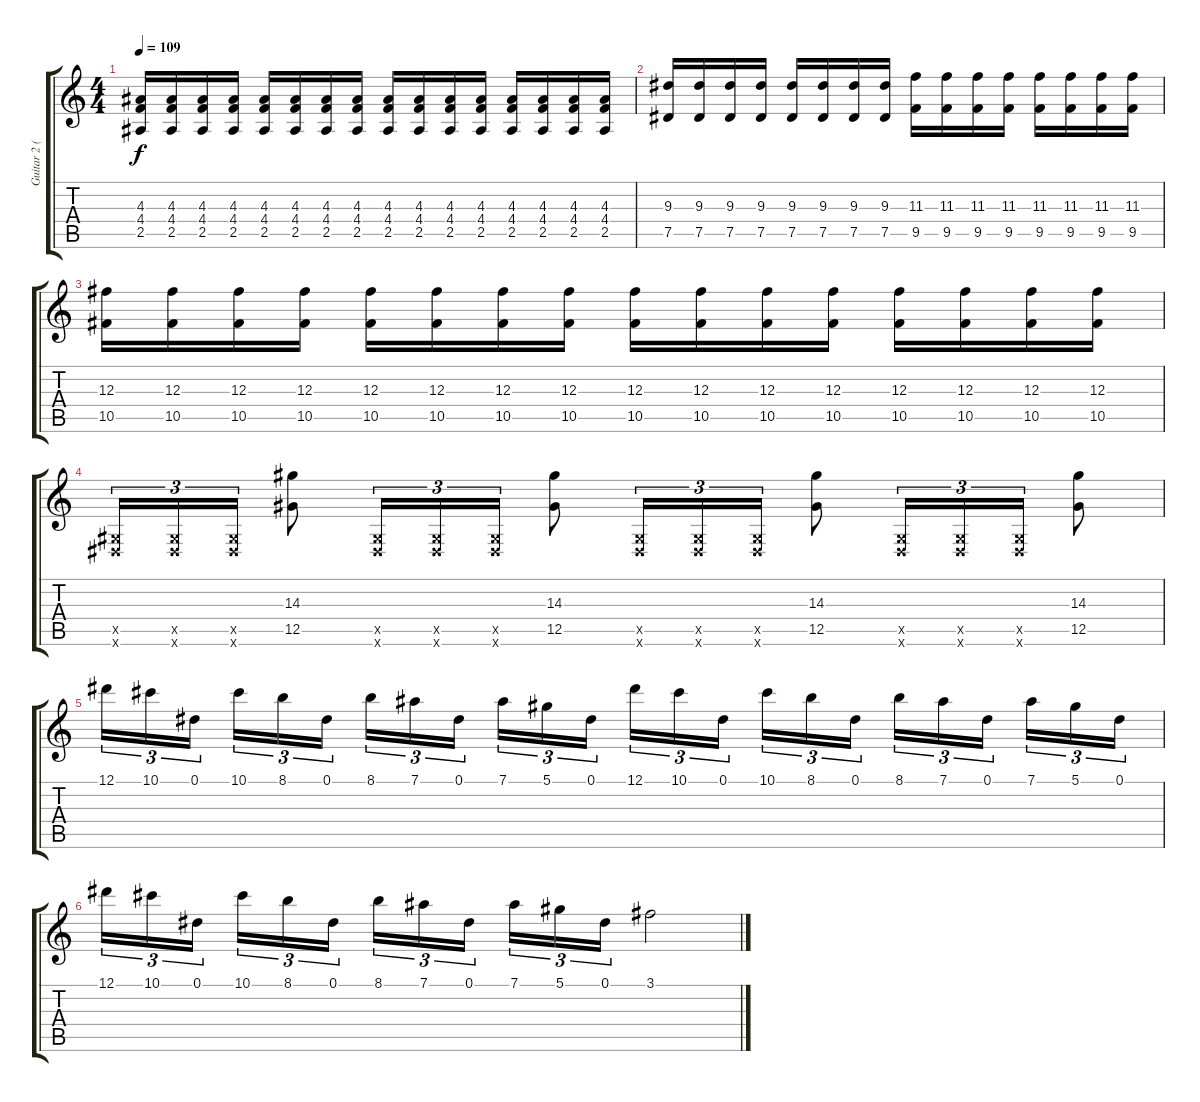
\track ("Guitar 2 (Tim)" "Guitar 2 (") {instrument distortionguitar}
\staff {score tabs}
\tuning (Eb4 Bb3 Gb3 Db3 Ab2 Eb2) {hide}
\ts (4 4)
\tempo 109
\clef g2
\ks c
(4.3 4.4 2.5).16{dy f} (4.3 4.4 2.5).16 (4.3 4.4 2.5).16 (4.3 4.4 2.5).16 (4.3 4.4 2.5).16 (4.3 4.4 2.5).16 (4.3 4.4 2.5).16 (4.3 4.4 2.5).16 (4.3 4.4 2.5).16 (4.3 4.4 2.5).16 (4.3 4.4 2.5).16 (4.3 4.4 2.5).16 (4.3 4.4 2.5).16 (4.3 4.4 2.5).16 (4.3 4.4 2.5).16 (4.3 4.4 2.5).16 |
(9.3 7.5).16 (9.3 7.5).16 (9.3 7.5).16 (9.3 7.5).16 (9.3 7.5).16 (9.3 7.5).16 (9.3 7.5).16 (9.3 7.5).16 (11.3 9.5).16 (11.3 9.5).16 (11.3 9.5).16 (11.3 9.5).16 (11.3 9.5).16 (11.3 9.5).16 (11.3 9.5).16 (11.3 9.5).16 |
(12.3 10.5).16 (12.3 10.5).16 (12.3 10.5).16 (12.3 10.5).16 (12.3 10.5).16 (12.3 10.5).16 (12.3 10.5).16 (12.3 10.5).16 (12.3 10.5).16 (12.3 10.5).16 (12.3 10.5).16 (12.3 10.5).16 (12.3 10.5).16 (12.3 10.5).16 (12.3 10.5).16 (12.3 10.5).16 |
(0.5{x} 0.6{x}).16{tu (3 2)} (0.5{x} 0.6{x}).16{tu (3 2)} (0.5{x} 0.6{x}).16{tu (3 2)} (14.3 12.5).8 (0.5{x} 0.6{x}).16{tu (3 2)} (0.5{x} 0.6{x}).16{tu (3 2)} (0.5{x} 0.6{x}).16{tu (3 2)} (14.3 12.5).8 (0.5{x} 0.6{x}).16{tu (3 2)} (0.5{x} 0.6{x}).16{tu (3 2)} (0.5{x} 0.6{x}).16{tu (3 2)} (14.3 12.5).8 (0.5{x} 0.6{x}).16{tu (3 2)} (0.5{x} 0.6{x}).16{tu (3 2)} (0.5{x} 0.6{x}).16{tu (3 2)} (14.3 12.5).8 |
12.1.16{tu (3 2)} 10.1.16{tu (3 2)} 0.1.16{tu (3 2)} 10.1.16{tu (3 2)} 8.1.16{tu (3 2)} 0.1.16{tu (3 2)} 8.1.16{tu (3 2)} 7.1.16{tu (3 2)} 0.1.16{tu (3 2)} 7.1.16{tu (3 2)} 5.1.16{tu (3 2)} 0.1.16{tu (3 2)} 12.1.16{tu (3 2)} 10.1.16{tu (3 2)} 0.1.16{tu (3 2)} 10.1.16{tu (3 2)} 8.1.16{tu (3 2)} 0.1.16{tu (3 2)} 8.1.16{tu (3 2)} 7.1.16{tu (3 2)} 0.1.16{tu (3 2)} 7.1.16{tu (3 2)} 5.1.16{tu (3 2)} 0.1.16{tu (3 2)} |
12.1.16{tu (3 2)} 10.1.16{tu (3 2)} 0.1.16{tu (3 2)} 10.1.16{tu (3 2)} 8.1.16{tu (3 2)} 0.1.16{tu (3 2)} 8.1.16{tu (3 2)} 7.1.16{tu (3 2)} 0.1.16{tu (3 2)} 7.1.16{tu (3 2)} 5.1.16{tu (3 2)} 0.1.16{tu (3 2)} 3.1.2
